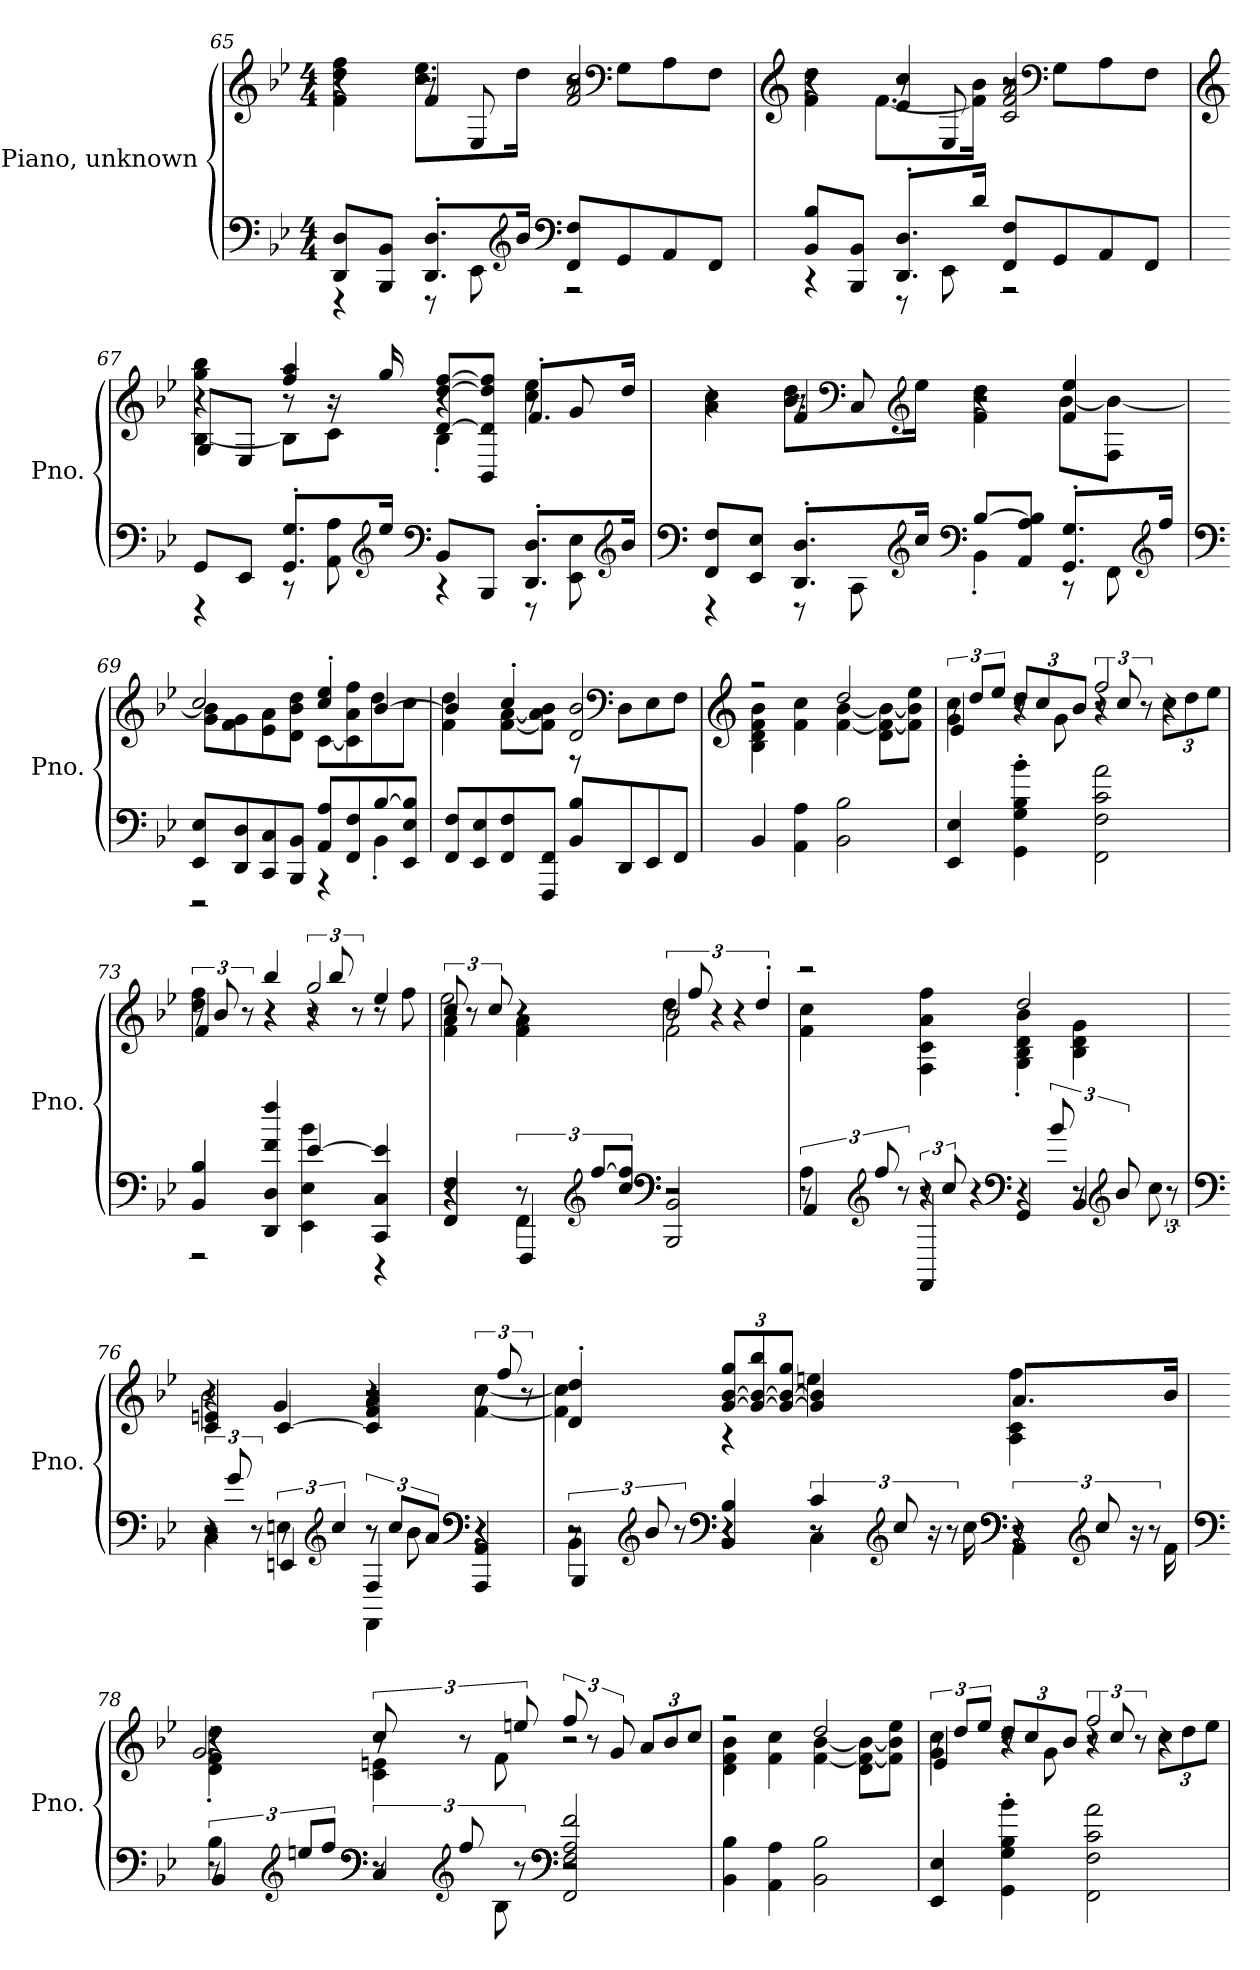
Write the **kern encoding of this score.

**kern	**kern
*part1	*part1
*staff2	*staff1
*I"Piano, unknown	*
*I'Pno.	*
!!LO:PB:g=z
*clefF4	*clefG2
*k[b-e-]	*k[b-e-]
*M4/4	*M4/4
=65	=65
*^	*^
*	*	*	*^
8DD/ 8D/L	4r	4r	4f\ 4dd\ 4ff\	4r
8BBB-/ 8BB-/J	.	.	.	.
8.DD/' 8.D/'L	8r	4f/	8.cc\ 8.ee-\L	8r
.	8EE-\	.	.	8E-/
*clefG2	*	*	*	*
16b-/Jk	.	.	16dd\Jk	.
*clefF4	*	*	*	*
8FF/ 8F/L	2r	2f/ 2a/ 2cc/	8r	2r
*	*	*clefF4	*	*
8GG/	.	.	8G\L	.
8AA/	.	.	8A\	.
8FF/J	.	.	8F\J	.
=66	=66	=66	=66	=66
*	*	*clefG2	*	*
8BB-/ 8B-/L	4r	4r	4f\ 4dd\	4r
8BBB-/ 8BB-/J	.	.	.	.
8.DD/' 8.D/'L	8r	4e-/ 4cc/	[8.f\L	8r
.	8EE-\	.	.	8E-/
16d/Jk	.	.	16f\] 16b-\Jk	.
8FF/ 8F/L	2r	2c/ 2f/ 2a/	8r	2r
*	*	*clefF4	*	*
8GG/	.	.	8G\L	.
8AA/	.	.	8A\	.
8FF/J	.	.	8F\J	.
!!LO:LB:g=z	!!	!!
=67	=67	=67	=67	=67
*	*	*clefG2	*	*
8GG/L	4r	4r	[4B-\ 4gg\ 4bb-\	8G/L
8EE-/J	.	.	.	8E-/J
8.GG/' 8.G/'L	8r	4ff/ 4aa/	8B-\L]	8r
.	8AA\ 8A\	.	8c\J	16r
*clefG2	*	*	*	*
16ee-/Jk	.	.	.	16gg/
*clefF4	*	*	*	*
8BB-/L	4r	4r	4B-'\	[8d/ [8dd/ [8ff/L
8BBB-/J	.	.	.	8BB-/ 8d/] 8dd/] 8ff/]J
8.DD/' 8.D/'L	8r	8r	4cc\ 4ee-\	8.f'/L
.	8EE-\ 8E-\	8g/	.	.
*clefG2	*	*	*	*
16b-/Jk	.	.	.	16dd/Jk
=68	=68	=68	=68	=68
*clefF4	*	*	*	*
8FF/ 8F/L	4r	4r	4a\ 4cc\	4r
8EE-/ 8E-/J	.	.	.	.
8.DD/' 8.D/'L	8r	4f/	8.b-\ 8.dd\L	8r
*	*	*clefF4	*	*
.	8CC\	.	.	8C/
*clefG2	*	*clefG2	*	*
16cc/Jk	.	.	16ee-\Jk	.
*clefF4	*	*	*	*
[8B-/L	4BB-'\	4r	4f\ 4dd\	2r
8AA/ 8A/ 8B-/]J	.	.	.	.
8.GG/' 8.G/'L	8r	4f/ 4ee-/	[8b-\L	.
.	8FF\	.	8F\ 8b-\_J	.
*clefG2	*	*	*	*
16ff/Jk	.	.	.	.
*	*	*v	*v	*v
!!LO:LB:g=z
=69	=69	=69
*clefF4	*	*
*	*	*^
8EE-/ 8E-/L	2r	2cc/	8g\ 8b-\]L
8DD/ 8D/	.	.	8f\ 8g\
8CC/ 8C/	.	.	8e-\ 8a\
8BBB-/ 8BB-/J	.	.	8d\ 8b-\ 8dd\J
8AA/ 8A/L	4r	4cc/' 4ee-/'	[8c\L
8FF/ 8F/	.	.	8c\] 8a\ 8ff\
[8B-/	4BB-'\	[4b-/	8dd\
8EE-/ 8E-/ 8B-/]J	.	.	8cc\J
*v	*v	*	*
=70	=70	=70
8FF/ 8F/L	4b-/]	4f\ 4dd\
8EE-/ 8E-/	.	.
8FF/ 8F/	4cc'/	[8f\ [8a\L
8FFF/ 8FF/J	.	8f\] 8a\] 8b-\J
8BB-/ 8B-/L	2d/ 2b-/	8r
*	*clefF4	*
8DD/	.	8D\L
8EE-/	.	8E-\
8FF/J	.	8F\J
=71	=71	=71
*	*clefG2	*
4BB-/	2r	4B-\ 4d\ 4f\ 4b-\
4AA\ 4A\	.	4f\ 4cc\
2BB-\ 2B-\	2dd/	[4f\ [4b-\
.	.	8d\ 8f\_ 8b-\_L
.	.	8f\] 8b-\] 8ee-\J
!!LO:LB:g=z
=72	=72	=72
*	*	*^
4EE-/ 4E-/	12r	4g\ 4cc\	4e-/
.	12dd/L	.	.
.	12ee-/J	.	.
*	*Xbrackettup	*	*
4GG\' 4G\' 4B-\' 4b-\'	12dd/L	8r	4r
.	12cc/	.	.
.	.	8g\	.
.	12b-/J	.	.
*	*brackettup	*	*
2FF\ 2F\ 2c\ 2a\	12r	4r	2ff/
.	12cc/	.	.
.	12r	.	.
*	*	*Xbrackettup	*
.	4r	12cc\L	.
.	.	12dd\	.
.	.	12ee-\J	.
=73	=73	=73	=73
*^	*	*	*
*	*	*brackettup	*	*
4BB-/ 4B-/	2r	12r	4dd\ 4ff\	4f/
.	.	12b-/	.	.
.	.	12r	.	.
4DD/ 4D/ 4f/ 4ff/	.	4bb-/	4r	4r
[4e-/	4EE-\ 4E-\ 4b-\	12r	4r	2gg/
.	.	12bb-/	.	.
.	.	12r	.	.
4CC/ 4C/ 4e-/]	4r	4ee-/	8r	.
.	.	.	8ff\	.
=74	=74	=74	=74	=74
*	*^	*	*	*^
4FF/ 4F/	4r	4r	12cc/	2ee-\	2r	4f\ 4a\
.	.	.	12r	.	.	.
.	.	.	12cc/	.	.	.
12r	4FF\	4FFF/	4r	.	.	4f\ 4a\
*clefG2	*	*	*	*	*	*
[12ff/L	.	.	.	.	.	.
12cc/ 12ff/]J	.	.	.	.	.	.
*clefF4	*	*	*	*	*	*
2BBB-/ 2BB-/	2r	2r	12r	2f\	2b-/	4dd\
.	.	.	12ff/	.	.	.
.	.	.	6r	.	.	.
.	.	.	.	.	.	4r
.	.	.	6dd'/	.	.	.
*	*	*	*	*v	*v	*v
!!LO:LB:g=z
=75	=75	=75	=75	=75
12r	4A\	4AA/	2r	4f\ 4cc\
*clefG2	*	*	*	*
12ff/	.	.	.	.
12r	.	.	.	.
12r	4r	4FF/	.	4F\ 4c\ 4a\ 4ff\
12cc/	.	.	.	.
4r	.	.	.	.
*clefF4	*	*	*	*
.	4r	4GG/	2dd/	4G\' 4B-\' 4d\' 4b-\'
12b-/	.	.	.	.
12r	8r	4BB-/	.	4B-\ 4d\ 4g\
*clefG2	*	*	*	*
12b-/	.	.	.	.
.	8cc\	.	.	.
12r	.	.	.	.
*v	*v	*v	*	*
*	*v	*v
=76	=76
*clefF4	*
*^	*^
*	*^	*	*^
*	*	*^	*	*	*
12r	4C\	4r	2r	4c/ 4en/	2b-\	4r
12g/	.	.	.	.	.	.
12r	.	.	.	.	.	.
12r	4En\	4EEn/	.	[4c/	.	4g/
*clefG2	*	*	*	*	*	*
6cc/	.	.	.	.	.	.
12r	8r	4F/	4FF\	4c/] 4f/ 4a/	4r	2r
12cc/L	.	.	.	.	.	.
.	8b-\	.	.	.	.	.
12a/J	.	.	.	.	.	.
*clefF4	*	*	*	*	*	*
4AAA/ 4AA/	4r	4r	4r	12r	[4f\ [4cc\	.
.	.	.	.	12ff/	.	.
.	.	.	.	12r	.	.
*	*	*	*	*	*v	*v
!!LO:LB:g=z
=77	=77	=77	=77	=77	=77
12r	4BB-\	4BBB-/	2r	4d/' 4dd/'	4f\] 4cc\]
*clefG2	*	*	*	*	*
12b-/	.	.	.	.	.
12r	.	.	.	.	.
*clefF4	*	*	*	*	*
*	*	*	*	*Xbrackettup	*
4BB-/ 4B-/	4r	4r	.	[12g/ [12b-/ 12gg/L	4r
.	.	.	.	12g/_ 12b-/_ 12bb-/	.
.	.	.	.	12g/_ 12b-/_ 12gg/J	.
12r	8r	4c/	4C\	4g/] 4b-/]	4een\
*clefG2	*	*	*	*	*
12cc/	.	.	.	.	.
.	16r	.	.	.	.
12r	.	.	.	.	.
.	16cc\	.	.	.	.
*clefF4	*	*	*	*	*
12r	8r	4r	4AA\	8.a/L	4A\ 4c\ 4ff\
*clefG2	*	*	*	*	*
12cc/	.	.	.	.	.
.	16r	.	.	.	.
12r	.	.	.	.	.
.	16f\	.	.	16b-/Jk	.
*v	*v	*v	*v	*	*
*	*v	*v
!!LO:PB:g=z
=78	=78
*clefF4	*
*^	*^
*	*^	*	*^
*	*	*	*	*	*^
12r	4B-\	4BB-/	4r	4d\' 4f\' 4dd\'	2g/	4r
*clefG2	*	*	*	*	*	*
12een/L	.	.	.	.	.	.
12ff/J	.	.	.	.	.	.
*clefF4	*	*	*	*	*	*
*	*	*	*brackettup	*	*	*
12r	8r	4C/	12cc/	8r	.	4c\ 4en\
*clefG2	*	*	*	*	*	*
12ff/	.	.	12r	.	.	.
.	8B-\	.	.	8f\	.	.
12r	.	.	12een/	.	.	.
*clefF4	*	*	*	*	*	*
2FF/ 2F/ 2A/ 2f/	2r	2r	12ff/	2r	2r	2r
.	.	.	12r	.	.	.
.	.	.	12g/	.	.	.
*	*	*	*Xbrackettup	*	*	*
.	.	.	12a/L	.	.	.
.	.	.	12b-/	.	.	.
.	.	.	12cc/J	.	.	.
*v	*v	*v	*	*	*	*
*	*	*v	*v	*v
=79	=79	=79
4BB-\ 4B-\	2r	4d\ 4f\ 4b-\
4AA\ 4A\	.	4f\ 4cc\
2BB-\ 2B-\	2dd/	[4f\ [4b-\
.	.	8d\ 8f\_ 8b-\_L
.	.	8f\] 8b-\] 8ee-\J
*	*v	*v
=80	=80
*	*brackettup
*	*^
*	*	*^
4EE-/ 4E-/	12r	4g\ 4cc\	4e-/
.	12dd/L	.	.
.	12ee-/J	.	.
*	*Xbrackettup	*	*
4GG\' 4G\' 4B-\' 4b-\'	12dd/L	8r	4r
.	12cc/	.	.
.	.	8g\	.
.	12b-/J	.	.
*	*brackettup	*	*
2FF\ 2F\ 2c\ 2a\	12r	4r	2ff/
.	12cc/	.	.
.	12r	.	.
*	*	*Xbrackettup	*
.	4r	12cc\L	.
.	.	12dd\	.
.	.	12ee-\J	.
*	*v	*v	*v
=	=
*-	*-
